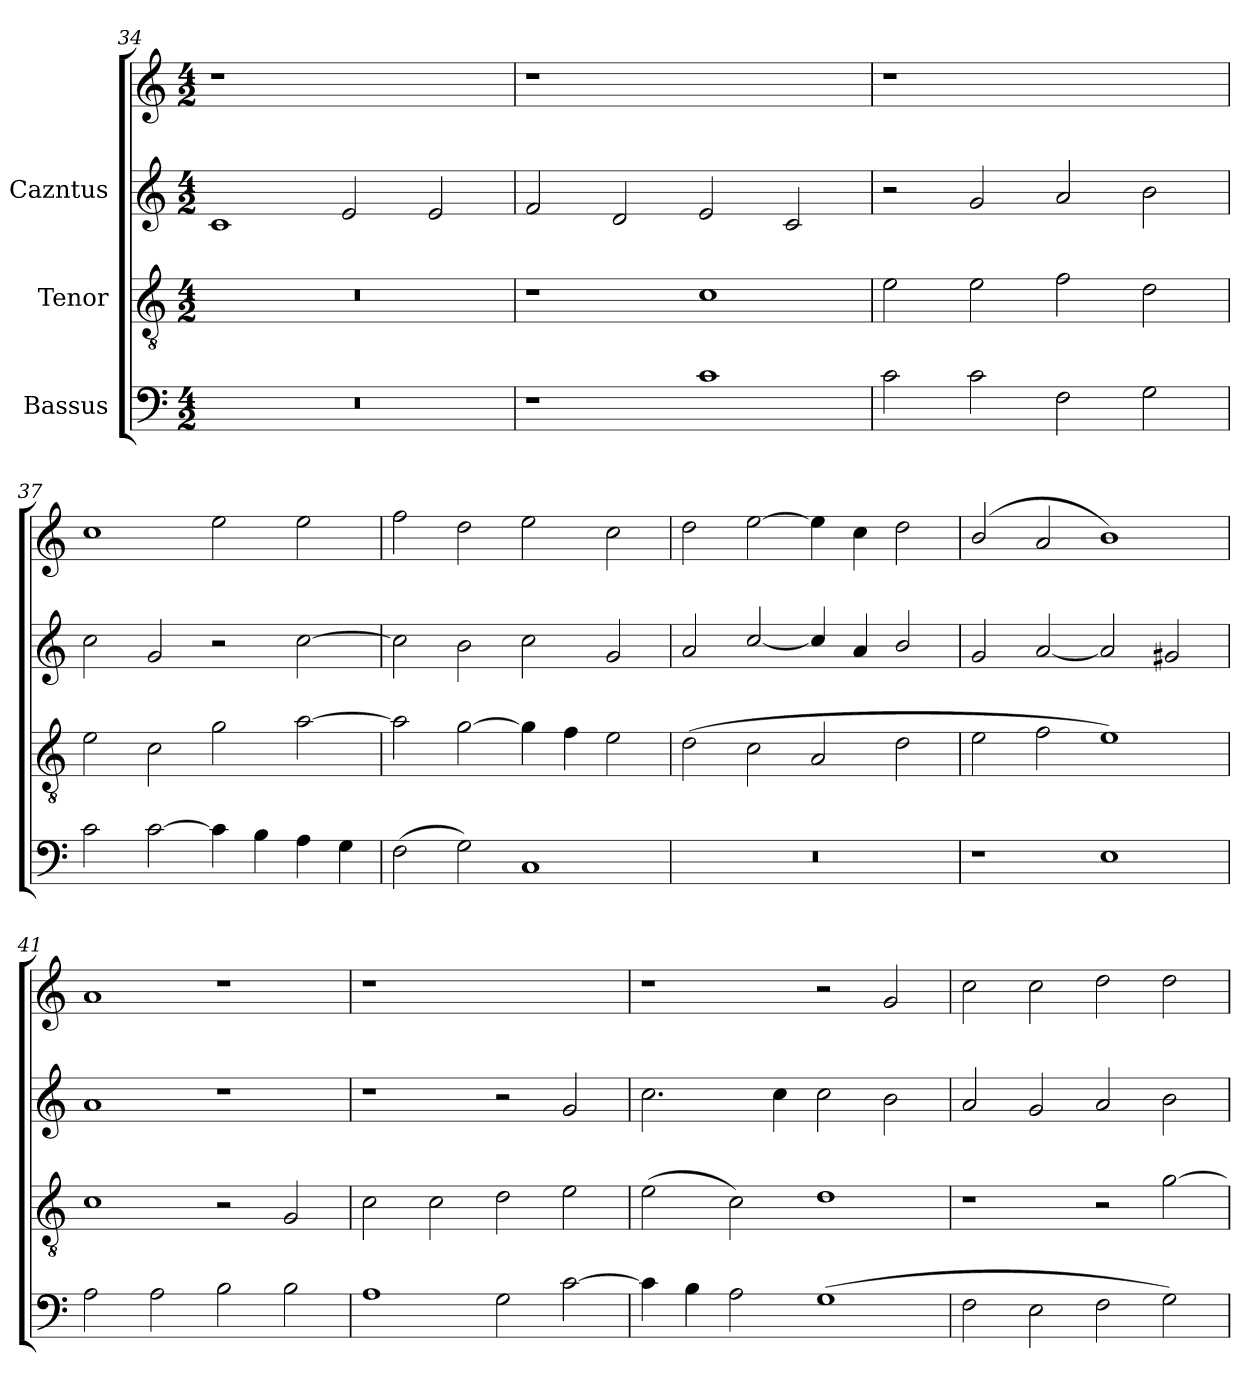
**kern	**kern	**kern	**kern
*part3	*part2	*part1	*part1
*staff4	*staff3	*staff2	*staff1
*I"Bassus	*I"Tenor	*I"Cazntus	*
*clefF4	*clefGv2	*clefG2	*clefG2
*M4/2	*M4/2	*M4/2	*M4/2
=34	=34	=34	=34
0r	0r	1c	1r
.	.	2e/	1ryy
.	.	2e/	.
=35	=35	=35	=35
1r	1r	2f/	1r
.	.	2d/	.
1c	1c	2e/	1ryy
.	.	2c/	.
!!LO:LB:g=z
=36	=36	=36	=36
2c\	2e\	2r	1r
2c\	2e\	2g/	.
2F\	2f\	2a/	1ryy
2G\	2d\	2b\	.
=37	=37	=37	=37
2c\	2e\	2cc\	1cc
[>2c\	2c\	2g/	.
4c\]	2g\	2r	2ee\
4B\	.	.	.
4A\	[>2a\	[>2cc\	2ee\
4G\	.	.	.
=38	=38	=38	=38
(>2F\	2a\]	2cc\]	2ff\
2G\)	[>2g\	2b\	2dd\
1C	4g\]	2cc\	2ee\
.	4f\	.	.
.	2e\	2g/	2cc\
=39	=39	=39	=39
0r	(>2d\	2a/	2dd\
.	2c\	[<2cc/	[>2ee\
.	2A/	4cc/]	4ee\]
.	.	4a/	4cc\
.	2d\	2b/	2dd\
!!LO:PB:g=z
=40	=40	=40	=40
1r	2e\	2g/	(<2b/
.	2f\	[<2a/	2a/
1E	1e)	2a/]	1b)
.	.	2g#X/	.
=41	=41	=41	=41
2A\	1c	1a	1a
2A\	.	.	.
2B\	2r	1r	1r
2B\	2G/	.	.
=42	=42	=42	=42
1A	2c\	1r	1r
.	2c\	.	.
2G\	2d\	2r	1ryy
[>2c\	2e\	2g/	.
=43	=43	=43	=43
4c\]	(>2e\	2.cc\	1r
4B\	.	.	.
2A\	2c\)	.	.
.	.	4cc\	.
(>1G	1d	2cc\	2r
.	.	2b\	2g/
=44	=44	=44	=44
2F\	1r	2a/	2cc\
2E\	.	2g/	2cc\
2F\	2r	2a/	2dd\
2G\)	[>2g\	2b\	2dd\
=	=	=	=
*-	*-	*-	*-
